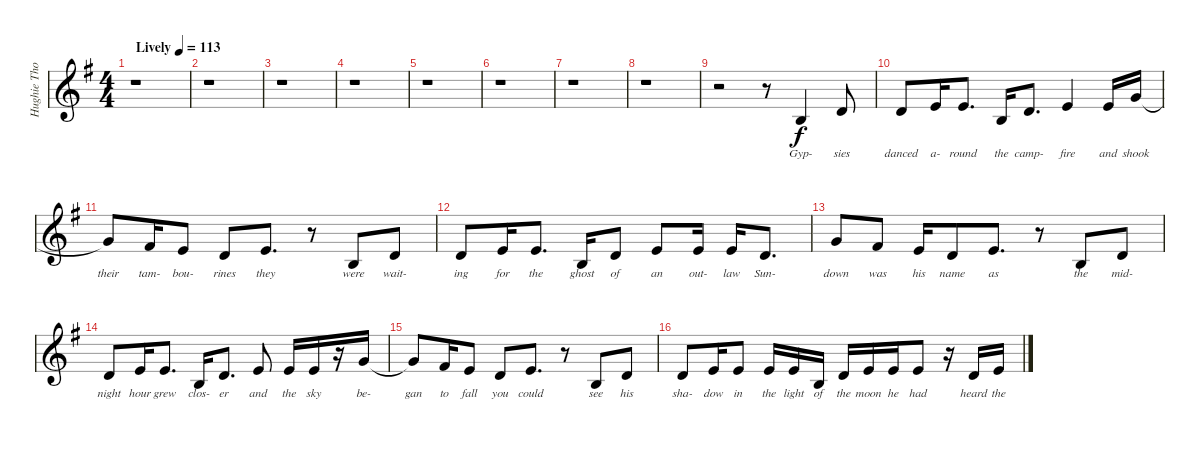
\track ("Hughie Thomasson Vocals" "Hughie Tho") {instrument violin}
\staff {score}
\tuning (E4 B3 G3 D3 A2 E2) {hide}
\ts (4 4)
\tempo (113 "Lively")
\clef g2
\ks eminor
r.1{dy f instrument violin} |
r.1 |
r.1 |
r.1 |
r.1 |
r.1 |
r.1 |
r.1 |
r.2 r.8 9.4.4{lyrics (0 "Gyp-") lyrics (1 "") lyrics (2 "") lyrics (3 "") lyrics (4 "")} 7.3.8{lyrics (0 "sies") lyrics (1 "") lyrics (2 "") lyrics (3 "") lyrics (4 "")} |
7.3.8{lyrics (0 "danced") lyrics (1 "") lyrics (2 "") lyrics (3 "") lyrics (4 "")} 9.3.16{lyrics (0 "a-") lyrics (1 "") lyrics (2 "") lyrics (3 "") lyrics (4 "")} 9.3.8{d lyrics (0 "round") lyrics (1 "") lyrics (2 "") lyrics (3 "") lyrics (4 "")} 9.4.16{lyrics (0 "the") lyrics (1 "") lyrics (2 "") lyrics (3 "") lyrics (4 "")} 7.3.8{d lyrics (0 "camp-") lyrics (1 "") lyrics (2 "") lyrics (3 "") lyrics (4 "")} 9.3.4{lyrics (0 "fire") lyrics (1 "") lyrics (2 "") lyrics (3 "") lyrics (4 "")} 9.3.16{lyrics (0 "and") lyrics (1 "") lyrics (2 "") lyrics (3 "") lyrics (4 "")} 8.2.16{lyrics (0 "shook") lyrics (1 "") lyrics (2 "") lyrics (3 "") lyrics (4 "")} |
8.2{t}.8{lyrics (0 "their") lyrics (1 "") lyrics (2 "") lyrics (3 "") lyrics (4 "")} 7.2.16{lyrics (0 "tam-") lyrics (1 "") lyrics (2 "") lyrics (3 "") lyrics (4 "")} 9.3.8{lyrics (0 "bou-") lyrics (1 "") lyrics (2 "") lyrics (3 "") lyrics (4 "")} 7.3.8{lyrics (0 "rines") lyrics (1 "") lyrics (2 "") lyrics (3 "") lyrics (4 "")} 9.3.8{d lyrics (0 "they") lyrics (1 "") lyrics (2 "") lyrics (3 "") lyrics (4 "")} r.8 9.4.8{lyrics (0 "were") lyrics (1 "") lyrics (2 "") lyrics (3 "") lyrics (4 "")} 7.3.8{lyrics (0 "wait-") lyrics (1 "") lyrics (2 "") lyrics (3 "") lyrics (4 "")} |
7.3.8{lyrics (0 "ing") lyrics (1 "") lyrics (2 "") lyrics (3 "") lyrics (4 "")} 9.3.16{lyrics (0 "for") lyrics (1 "") lyrics (2 "") lyrics (3 "") lyrics (4 "")} 9.3.8{d lyrics (0 "the") lyrics (1 "") lyrics (2 "") lyrics (3 "") lyrics (4 "")} 9.4.16{lyrics (0 "ghost") lyrics (1 "") lyrics (2 "") lyrics (3 "") lyrics (4 "")} 7.3.8{lyrics (0 "of") lyrics (1 "") lyrics (2 "") lyrics (3 "") lyrics (4 "")} 9.3.8{lyrics (0 "an") lyrics (1 "") lyrics (2 "") lyrics (3 "") lyrics (4 "")} 9.3.16{lyrics (0 "out-") lyrics (1 "") lyrics (2 "") lyrics (3 "") lyrics (4 "")} 9.3.16{lyrics (0 "law") lyrics (1 "") lyrics (2 "") lyrics (3 "") lyrics (4 "")} 7.3.8{d lyrics (0 "Sun-") lyrics (1 "") lyrics (2 "") lyrics (3 "") lyrics (4 "")} |
8.2.8{lyrics (0 "down") lyrics (1 "") lyrics (2 "") lyrics (3 "") lyrics (4 "")} 7.2.8{lyrics (0 "was") lyrics (1 "") lyrics (2 "") lyrics (3 "") lyrics (4 "")} 9.3.16{lyrics (0 "his") lyrics (1 "") lyrics (2 "") lyrics (3 "") lyrics (4 "")} 7.3.8{lyrics (0 "name") lyrics (1 "") lyrics (2 "") lyrics (3 "") lyrics (4 "")} 9.3.8{d lyrics (0 "as") lyrics (1 "") lyrics (2 "") lyrics (3 "") lyrics (4 "")} r.8 9.4.8{lyrics (0 "the") lyrics (1 "") lyrics (2 "") lyrics (3 "") lyrics (4 "")} 7.3.8{lyrics (0 "mid-") lyrics (1 "") lyrics (2 "") lyrics (3 "") lyrics (4 "")} |
7.3.8{lyrics (0 "night") lyrics (1 "") lyrics (2 "") lyrics (3 "") lyrics (4 "")} 9.3.16{lyrics (0 "hour") lyrics (1 "") lyrics (2 "") lyrics (3 "") lyrics (4 "")} 9.3.8{d lyrics (0 "grew") lyrics (1 "") lyrics (2 "") lyrics (3 "") lyrics (4 "")} 9.4.16{lyrics (0 "clos-") lyrics (1 "") lyrics (2 "") lyrics (3 "") lyrics (4 "")} 7.3.8{d lyrics (0 "er") lyrics (1 "") lyrics (2 "") lyrics (3 "") lyrics (4 "")} 9.3.8{lyrics (0 "and") lyrics (1 "") lyrics (2 "") lyrics (3 "") lyrics (4 "")} 9.3.16{lyrics (0 "the") lyrics (1 "") lyrics (2 "") lyrics (3 "") lyrics (4 "")} 9.3.16{lyrics (0 "sky") lyrics (1 "") lyrics (2 "") lyrics (3 "") lyrics (4 "")} r.16 8.2.16{lyrics (0 "be-") lyrics (1 "") lyrics (2 "") lyrics (3 "") lyrics (4 "")} |
8.2{t}.8{lyrics (0 "gan") lyrics (1 "") lyrics (2 "") lyrics (3 "") lyrics (4 "")} 7.2.16{lyrics (0 "to") lyrics (1 "") lyrics (2 "") lyrics (3 "") lyrics (4 "")} 9.3.8{lyrics (0 "fall") lyrics (1 "") lyrics (2 "") lyrics (3 "") lyrics (4 "")} 7.3.8{lyrics (0 "you") lyrics (1 "") lyrics (2 "") lyrics (3 "") lyrics (4 "")} 9.3.8{d lyrics (0 "could") lyrics (1 "") lyrics (2 "") lyrics (3 "") lyrics (4 "")} r.8 9.4.8{lyrics (0 "see") lyrics (1 "") lyrics (2 "") lyrics (3 "") lyrics (4 "")} 7.3.8{lyrics (0 "his") lyrics (1 "") lyrics (2 "") lyrics (3 "") lyrics (4 "")} |
7.3.8{lyrics (0 "sha-") lyrics (1 "") lyrics (2 "") lyrics (3 "") lyrics (4 "")} 9.3.16{lyrics (0 "dow") lyrics (1 "") lyrics (2 "") lyrics (3 "") lyrics (4 "")} 9.3.8{lyrics (0 "in") lyrics (1 "") lyrics (2 "") lyrics (3 "") lyrics (4 "")} 9.3.16{lyrics (0 "the") lyrics (1 "") lyrics (2 "") lyrics (3 "") lyrics (4 "")} 9.3.16{lyrics (0 "light") lyrics (1 "") lyrics (2 "") lyrics (3 "") lyrics (4 "")} 9.4.16{lyrics (0 "of") lyrics (1 "") lyrics (2 "") lyrics (3 "") lyrics (4 "")} 7.3.16{lyrics (0 "the") lyrics (1 "") lyrics (2 "") lyrics (3 "") lyrics (4 "")} 9.3.16{lyrics (0 "moon") lyrics (1 "") lyrics (2 "") lyrics (3 "") lyrics (4 "")} 9.3.16{lyrics (0 "he") lyrics (1 "") lyrics (2 "") lyrics (3 "") lyrics (4 "")} 9.3.8{lyrics (0 "had") lyrics (1 "") lyrics (2 "") lyrics (3 "") lyrics (4 "")} r.16 7.3.16{lyrics (0 "heard") lyrics (1 "") lyrics (2 "") lyrics (3 "") lyrics (4 "")} 9.3.16{lyrics (0 "the") lyrics (1 "") lyrics (2 "") lyrics (3 "") lyrics (4 "")}
